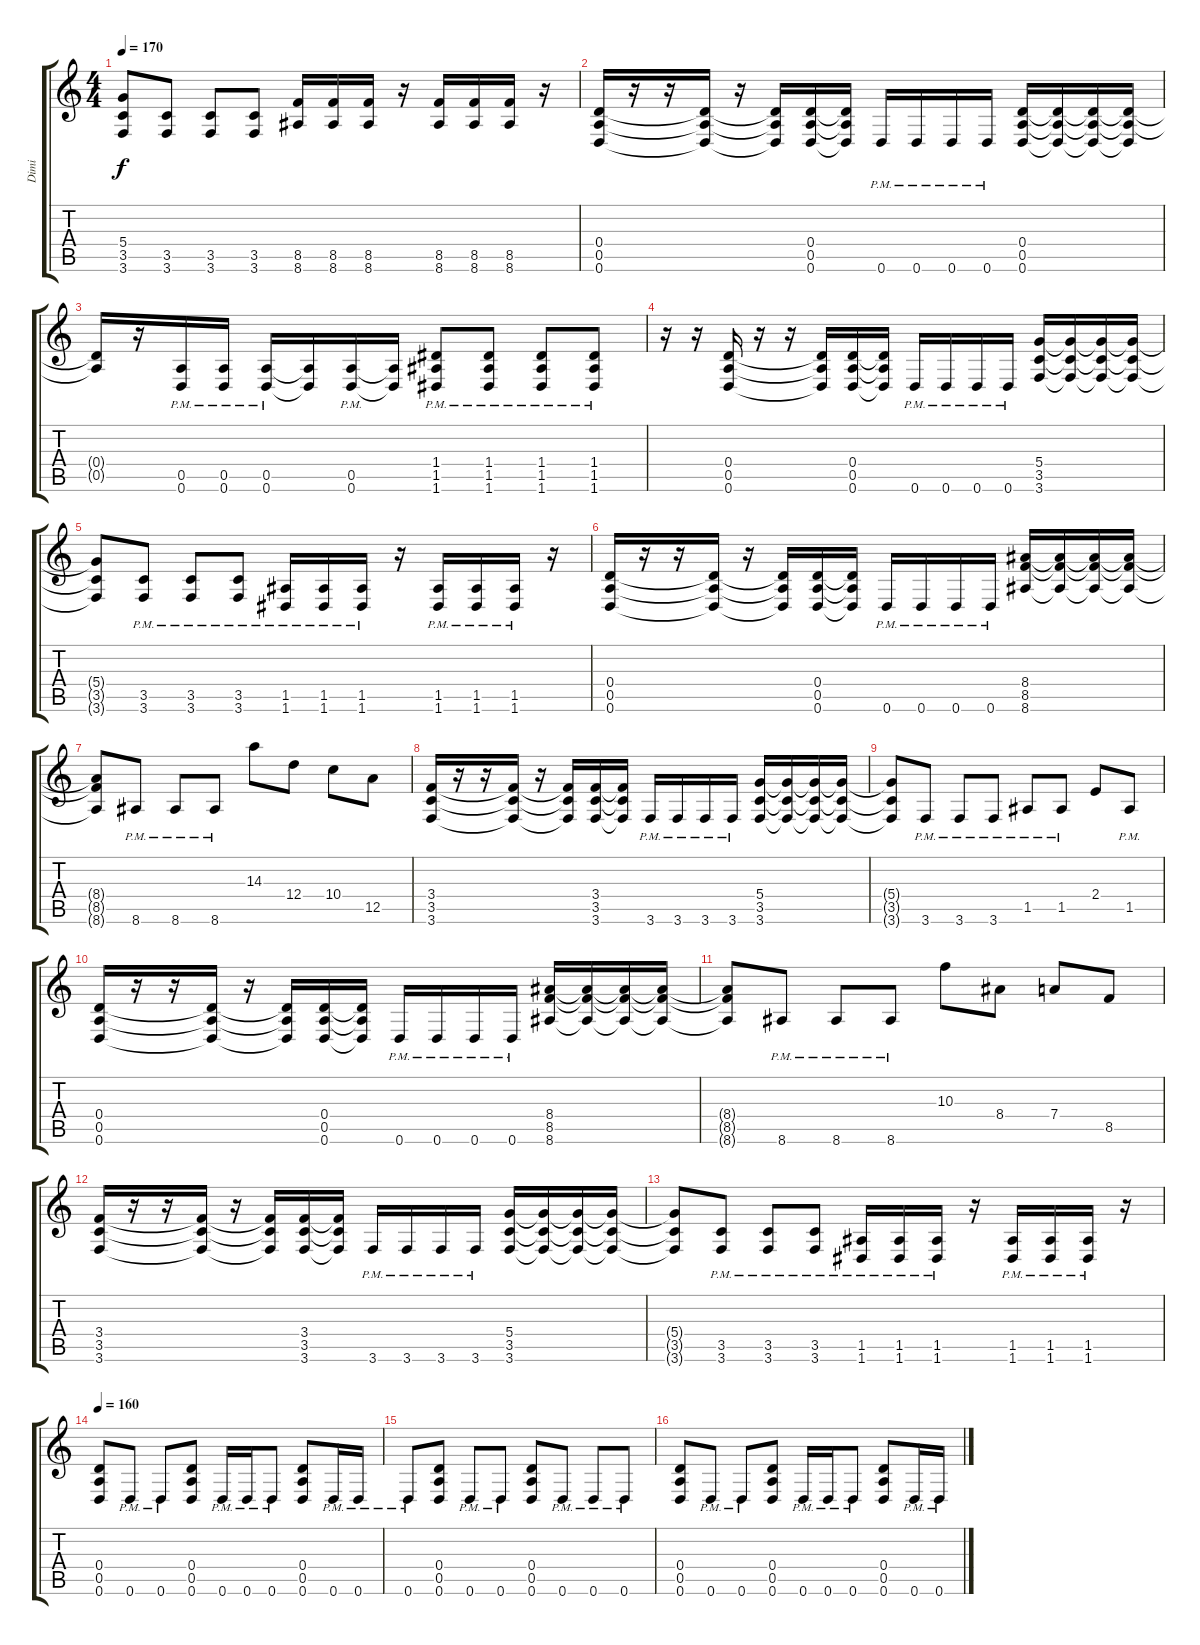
\track ("Dimi" "Dimi") {instrument distortionguitar}
\staff {score tabs}
\tuning (E4 B3 G3 D3 A2 D2) {hide}
\ts (4 4)
\tempo 170
\clef g2
\ks c
(5.4{t} 3.5{t} 3.6{t}).8{dy f} (3.5 3.6).8 (3.5 3.6).8 (3.5 3.6).8 (8.5 8.6).16 (8.5 8.6).16 (8.5 8.6).16 r.16 (8.5 8.6).16 (8.5 8.6).16 (8.5 8.6).16 r.16 |
(0.4 0.5 0.6).16 r.16 r.16 (0.4{t} 0.5{t} 0.6{t}).16 r.16 (0.4{t} 0.5{t} 0.6{t}).16 (0.4 0.5 0.6).16 (0.4{t} 0.5{t} 0.6{t}).16 0.6{pm}.16 0.6{pm}.16 0.6{pm}.16 0.6{pm}.16 (0.4 0.5 0.6).16 (0.4{t} 0.5{t} 0.6{t}).16 (0.4{t} 0.5{t} 0.6{t}).16 (0.4{t} 0.5{t} 0.6{t}).16 |
(0.4{t} 0.5{t}).16 r.16 (0.5 0.6{pm}).16 (0.5 0.6{pm}).16 (0.5 0.6{pm}).16 (0.5{t} 0.6{t}).16 (0.5 0.6{pm}).16 (0.5{t} 0.6{t}).16 (1.4 1.5 1.6{pm}).8 (1.4 1.5 1.6{pm}).8 (1.4 1.5 1.6{pm}).8 (1.4 1.5 1.6{pm}).8 |
r.16 r.16 (0.4 0.5 0.6).16 r.16 r.16 (0.4{t} 0.5{t} 0.6{t}).16 (0.4 0.5 0.6).16 (0.4{t} 0.5{t} 0.6{t}).16 0.6{pm}.16 0.6{pm}.16 0.6{pm}.16 0.6{pm}.16 (5.4 3.5 3.6).16 (5.4{t} 3.5{t} 3.6{t}).16 (5.4{t} 3.5{t} 3.6{t}).16 (5.4{t} 3.5{t} 3.6{t}).16 |
(5.4{t} 3.5{t} 3.6{t}).8 (3.5{pm} 3.6{pm}).8 (3.5{pm} 3.6{pm}).8 (3.5{pm} 3.6{pm}).8 (1.5{pm} 1.6{pm}).16 (1.5{pm} 1.6{pm}).16 (1.5{pm} 1.6{pm}).16 r.16 (1.5{pm} 1.6{pm}).16 (1.5{pm} 1.6{pm}).16 (1.5{pm} 1.6{pm}).16 r.16 |
(0.4 0.5 0.6).16 r.16 r.16 (0.4{t} 0.5{t} 0.6{t}).16 r.16 (0.4{t} 0.5{t} 0.6{t}).16 (0.4 0.5 0.6).16 (0.4{t} 0.5{t} 0.6{t}).16 0.6{pm}.16 0.6{pm}.16 0.6{pm}.16 0.6{pm}.16 (8.4 8.5 8.6).16 (8.4{t} 8.5{t} 8.6{t}).16 (8.4{t} 8.5{t} 8.6{t}).16 (8.4{t} 8.5{t} 8.6{t}).16 |
(8.4{t} 8.5{t} 8.6{t}).8 8.6{pm}.8 8.6{pm}.8 8.6{pm}.8 14.3.8 12.4.8 10.4.8 12.5.8 |
(3.4 3.5 3.6).16 r.16 r.16 (3.4{t} 3.5{t} 3.6{t}).16 r.16 (3.4{t} 3.5{t} 3.6{t}).16 (3.4 3.5 3.6).16 (3.4{t} 3.5{t} 3.6{t}).16 3.6{pm}.16 3.6{pm}.16 3.6{pm}.16 3.6{pm}.16 (5.4 3.5 3.6).16 (5.4{t} 3.5{t} 3.6{t}).16 (5.4{t} 3.5{t} 3.6{t}).16 (5.4{t} 3.5{t} 3.6{t}).16 |
(5.4{t} 3.5{t} 3.6{t}).8 3.6{pm}.8 3.6{pm}.8 3.6{pm}.8 1.5{pm}.8 1.5{pm}.8 2.4.8 1.5{pm}.8 |
(0.4 0.5 0.6).16 r.16 r.16 (0.4{t} 0.5{t} 0.6{t}).16 r.16 (0.4{t} 0.5{t} 0.6{t}).16 (0.4 0.5 0.6).16 (0.4{t} 0.5{t} 0.6{t}).16 0.6{pm}.16 0.6{pm}.16 0.6{pm}.16 0.6{pm}.16 (8.4 8.5 8.6).16 (8.4{t} 8.5{t} 8.6{t}).16 (8.4{t} 8.5{t} 8.6{t}).16 (8.4{t} 8.5{t} 8.6{t}).16 |
(8.4{t} 8.5{t} 8.6{t}).8 8.6{pm}.8 8.6{pm}.8 8.6{pm}.8 10.3.8 8.4.8 7.4.8 8.5.8 |
(3.4 3.5 3.6).16 r.16 r.16 (3.4{t} 3.5{t} 3.6{t}).16 r.16 (3.4{t} 3.5{t} 3.6{t}).16 (3.4 3.5 3.6).16 (3.4{t} 3.5{t} 3.6{t}).16 3.6{pm}.16 3.6{pm}.16 3.6{pm}.16 3.6{pm}.16 (5.4 3.5 3.6).16 (5.4{t} 3.5{t} 3.6{t}).16 (5.4{t} 3.5{t} 3.6{t}).16 (5.4{t} 3.5{t} 3.6{t}).16 |
(5.4{t} 3.5{t} 3.6{t}).8 (3.5{pm} 3.6{pm}).8 (3.5{pm} 3.6{pm}).8 (3.5{pm} 3.6{pm}).8 (1.5{pm} 1.6{pm}).16 (1.5{pm} 1.6{pm}).16 (1.5{pm} 1.6{pm}).16 r.16 (1.5{pm} 1.6{pm}).16 (1.5{pm} 1.6{pm}).16 (1.5{pm} 1.6{pm}).16 r.16 |
\tempo 160
(0.4 0.5 0.6).8 0.6{pm}.8 0.6{pm}.8 (0.4 0.5 0.6).8 0.6{pm}.16 0.6{pm}.16 0.6{pm}.8 (0.4 0.5 0.6).8 0.6{pm}.16 0.6{pm}.16 |
0.6{pm}.8 (0.4 0.5 0.6).8 0.6{pm}.8 0.6{pm}.8 (0.4 0.5 0.6).8 0.6{pm}.8 0.6{pm}.8 0.6{pm}.8 |
(0.4 0.5 0.6).8 0.6{pm}.8 0.6{pm}.8 (0.4 0.5 0.6).8 0.6{pm}.16 0.6{pm}.16 0.6{pm}.8 (0.4 0.5 0.6).8 0.6{pm}.16 0.6{pm}.16
